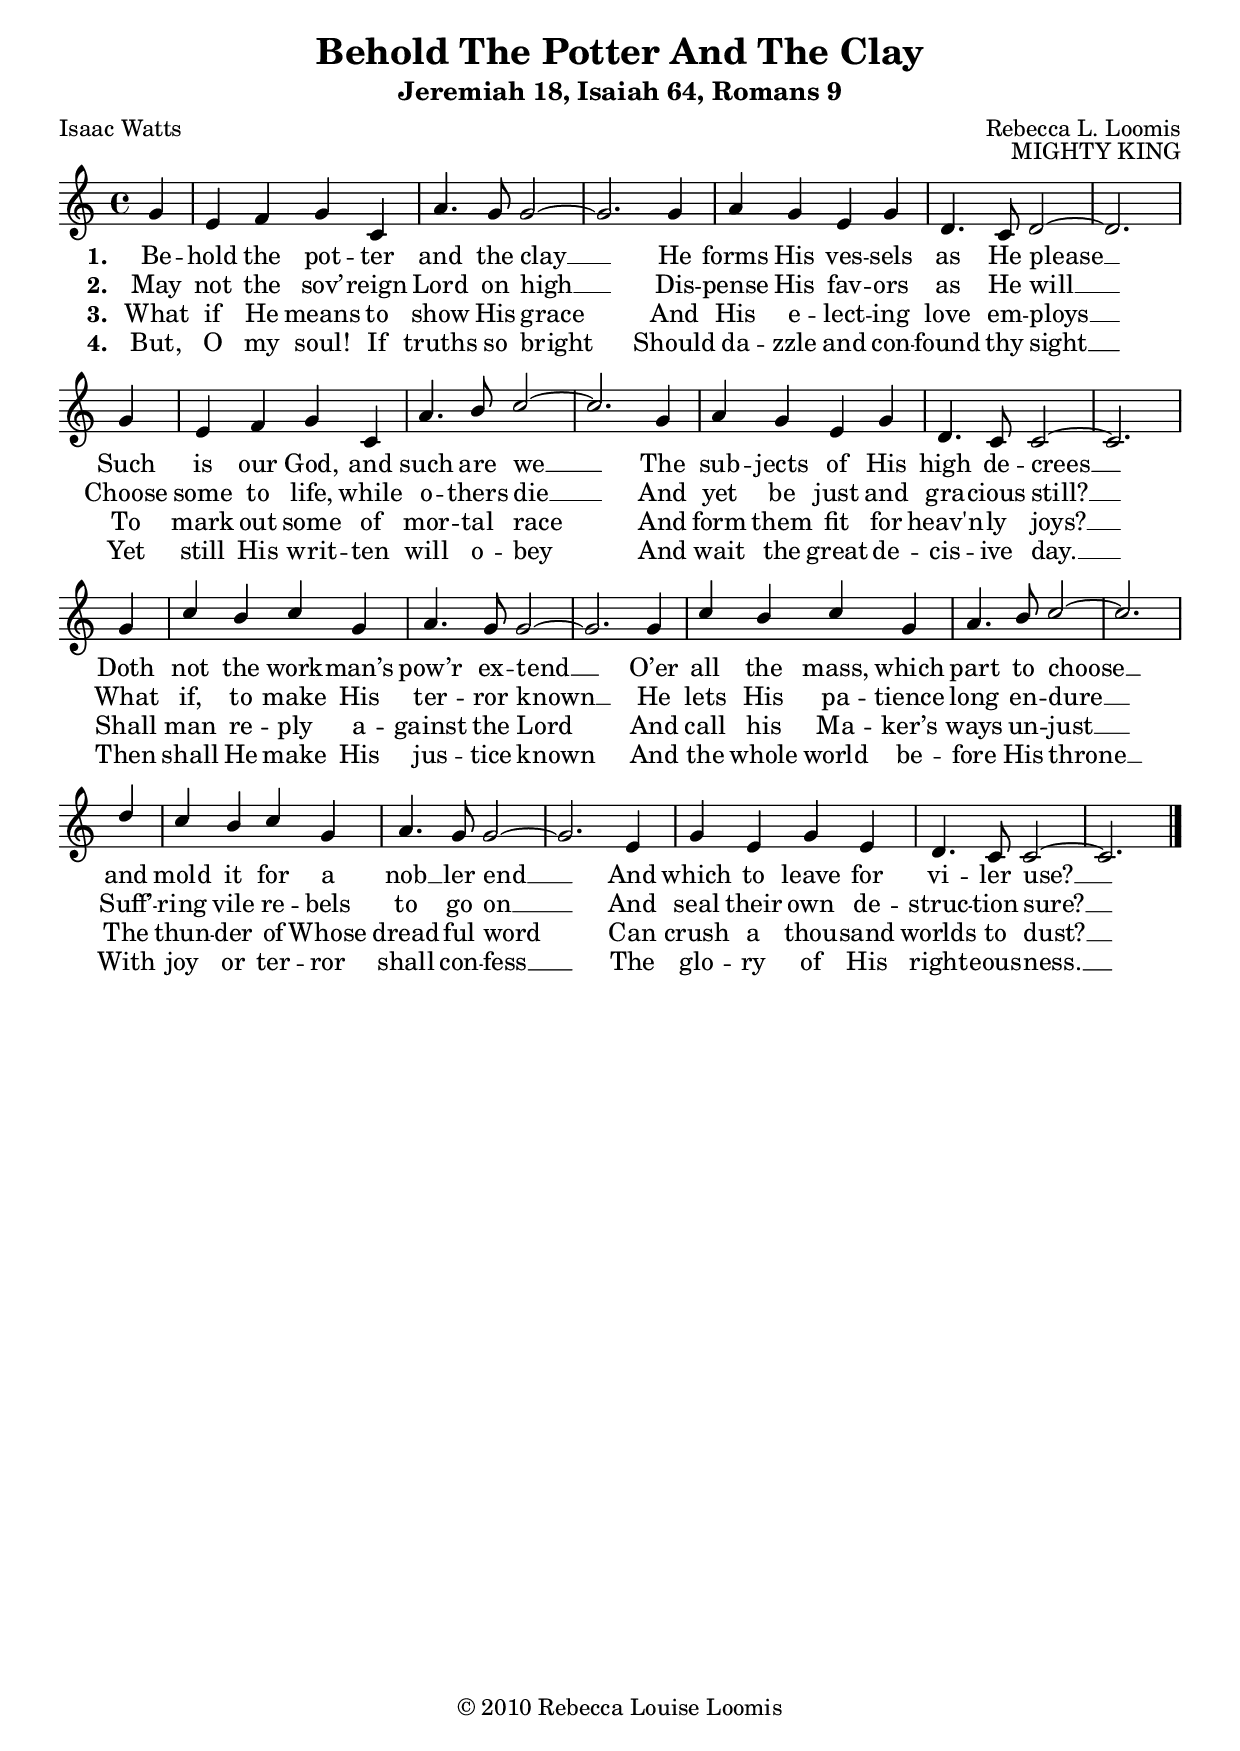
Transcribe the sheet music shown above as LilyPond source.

%{

©2010 Rebecca Louise Loomis

%}

\paper {
  top-system-spacing #'basic-distance = #10
  score-system-spacing #'basic-distance = #20
  system-system-spacing #'basic-distance = #20
  last-bottom-spacing #'basic-distance = #10
}

global = {
  \key c \major
  \time 4/4
 \partial 4
  s2 | s1 | s1 | s1 | s1 | s1 |  s2 \bar "|" \break
  s2 | s1 | s1 | s1 | s1 | s1 |  s2 \bar "|" \break
  s2 | s1 | s1 | s1 | s1 | s1 |  s2 \bar "|" \break
  s2 | s1 | s1 | s1 | s1 | s1 |  s2 \bar "|."

}


\header{
  title = "Behold The Potter And The Clay"
  subtitle = "Jeremiah 18, Isaiah 64, Romans 9"
  poet = "Isaac Watts"
  opus = "MIGHTY KING"
  composer = "Rebecca L. Loomis"
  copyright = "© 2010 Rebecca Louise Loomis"
}


sopMusic = \relative c'' {
% behold the potter and the clay he forms his vessels as He please
g4 e f g c, a'4. g8 g2 ~ g2. g4 a g e g d4. c8 d2 ~ d2.
% such si our God and such are we the subjects of His high decrees
g4 e f g c, a'4. b8 c2 ~ c2. g4 a g e g d4. c8 c2 ~ c2.
%| Doth | not the work -- man’s | pow’r ex -- tend __ | O’er | all the mass, which | part to choose __
g'4 c b c g a4. g8 g2 ~ g2. g4 c b c g a4. b8 c2 ~ c2. 
%| and | mold it for a | nob __ ler end __ | And | which to leave for | vi -- ler use? __ 
d4 c b c g a4. g8 g2 ~ g2. e4 g e g e d4. c8 c2 ~ c2.

}

wordsa = \lyricmode { 
  \set stanza = #"1. "
	Be -- |  hold the pot -- ter | and the clay __ | He | forms His ves -- sels | as He please __ 
| Such | is our God, and | such are we __ | The | sub -- jects of His | high de -- crees __
| Doth | not the work -- man’s | pow’r ex -- tend __ | O’er | all the mass, which | part to choose __
| and | mold it for a | nob __ ler end __ | And | which to leave for | vi -- ler use? __ 
}

wordsb = \lyricmode { 
 \set stanza = #"2. "
	May | not the sov’ -- reign | Lord on high __ | Dis -- pense His fav -- ors as He will __
| Choose | some to life, while | o -- thers die __ | And | yet be just and | gra -- cious still? __
| What | if, to make His | ter -- ror known __ | He | lets His pa -- tience | long en -- dure __
| Suff’ -- ring vile re -- bels | to go on __ And | seal their own de -- struc -- tion sure? __
}

wordsc = \lyricmode { 
 \set stanza = #"3. "
	What if He means to show His grace   And His e -- lect -- ing love em -- ploys __
| To | mark out some of mor -- tal race     And form them fit for heav'n -- ly joys? __
| Shall |  man re -- ply a -- gainst the Lord     And call his Ma -- ker’s ways un -- just __
| The | thun -- der of Whose dread -- ful word     Can crush a thou -- sand worlds to dust? __

}

wordsd = \lyricmode { 
 \set stanza = #"4. "
	But, O my soul! If truths so bright   Should da -- zzle and con -- found thy sight __
| Yet | still His writ -- ten will o -- bey   And wait the great de -- cis -- ive day. __
| Then | shall He make His jus -- tice known   And the whole world be -- fore His throne __
| With | joy or ter -- ror shall con -- fess __  The glo -- ry of His right -- eous -- ness. __

}



\score {
	\new ChoirStaff <<
%		\chords { c4 c f c2 f2 c1. f4 c2. g1  c4 f c }
		\new Staff = "women" <<
			\new Voice = "sopranos" {
				\voiceOne
				<< \global \sopMusic >>
			}
			% A, T, B here
		>>
	\new Lyrics \lyricsto "sopranos" \wordsa
	\new Lyrics \lyricsto "sopranos" \wordsb 
	\new Lyrics \lyricsto "sopranos" \wordsc 
	\new Lyrics \lyricsto "sopranos" \wordsd 

%		\context Lyrics = "sopranos" \lyricsto "sopranos" \sopWords
%		\context Lyrics = "sopranos" \lyricsto "sopranos" \sopWordsB
	>>
}

\paper {  % Start paper block
  indent = 0     % don't indent first system
%  line-width = 130   % shorten line length to suit music
}  % End paper block


\version "2.18.2"  % necessary for upgrading to future LilyPond versions.
